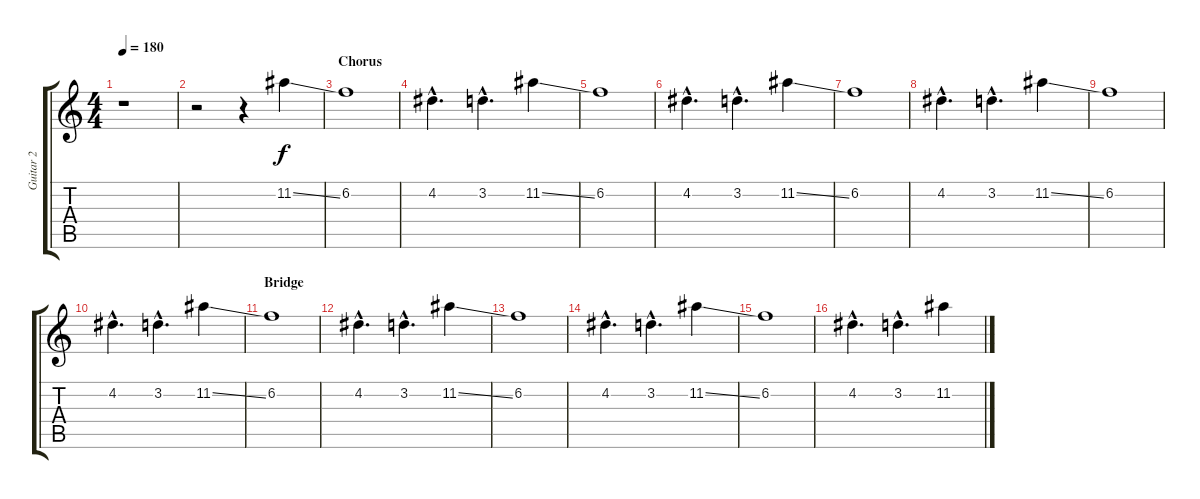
\track ("Guitar 2" "Guitar 2") {instrument distortionguitar}
\staff {score tabs}
\tuning (E4 B3 G3 D3 A2 E2) {hide}
\ts (4 4)
\tempo 180
\clef g2
\ks c
r.1{dy f} |
r.2 r.4 11.2{ss}.4 |
\section ("" "Chorus")
6.2.1 |
4.2{hac}.4{d} 3.2{hac}.4{d} 11.2{ss}.4 |
6.2.1 |
4.2{hac}.4{d} 3.2{hac}.4{d} 11.2{ss}.4 |
6.2.1 |
4.2{hac}.4{d} 3.2{hac}.4{d} 11.2{ss}.4 |
6.2.1 |
4.2{hac}.4{d} 3.2{hac}.4{d} 11.2{ss}.4 |
\section ("" "Bridge")
6.2.1 |
4.2{hac}.4{d} 3.2{hac}.4{d} 11.2{ss}.4 |
6.2.1 |
4.2{hac}.4{d} 3.2{hac}.4{d} 11.2{ss}.4 |
6.2.1 |
4.2{hac}.4{d} 3.2{hac}.4{d} 11.2{ss}.4
